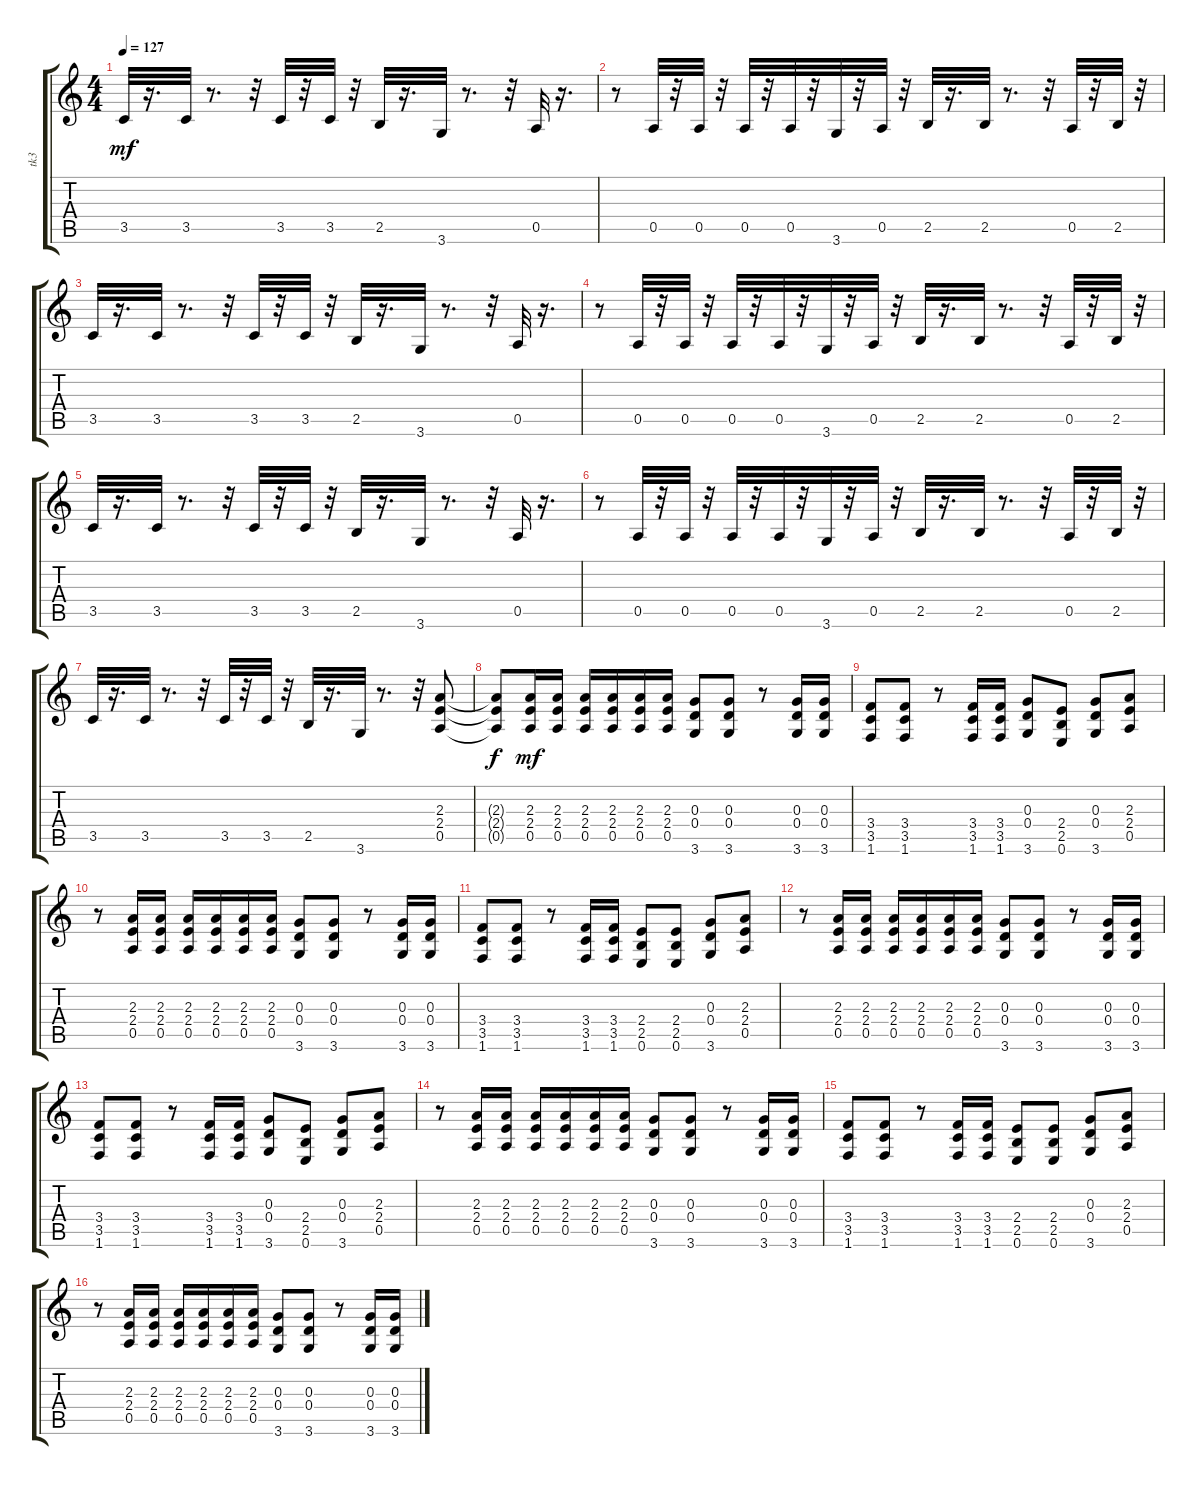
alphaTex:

\track ("tk3" "tk3") {instrument distortionguitar}
\staff {score tabs}
\tuning (E4 B3 G3 D3 A2 E2) {hide}
\ts (4 4)
\tempo 127
\clef g2
\ks c
3.5.32{dy mf} r.16{d} 3.5.32 r.8{d} r.32 3.5.32 r.32 3.5.32 r.32 2.5.32 r.16{d} 3.6.32 r.8{d} r.32 0.5.32 r.16{d} |
r.8 0.5.32 r.32 0.5.32 r.32 0.5.32 r.32 0.5.32 r.32 3.6.32 r.32 0.5.32 r.32 2.5.32 r.16{d} 2.5.32 r.8{d} r.32 0.5.32 r.32 2.5.32 r.32 |
3.5.32 r.16{d} 3.5.32 r.8{d} r.32 3.5.32 r.32 3.5.32 r.32 2.5.32 r.16{d} 3.6.32 r.8{d} r.32 0.5.32 r.16{d} |
r.8 0.5.32 r.32 0.5.32 r.32 0.5.32 r.32 0.5.32 r.32 3.6.32 r.32 0.5.32 r.32 2.5.32 r.16{d} 2.5.32 r.8{d} r.32 0.5.32 r.32 2.5.32 r.32 |
3.5.32 r.16{d} 3.5.32 r.8{d} r.32 3.5.32 r.32 3.5.32 r.32 2.5.32 r.16{d} 3.6.32 r.8{d} r.32 0.5.32 r.16{d} |
r.8 0.5.32 r.32 0.5.32 r.32 0.5.32 r.32 0.5.32 r.32 3.6.32 r.32 0.5.32 r.32 2.5.32 r.16{d} 2.5.32 r.8{d} r.32 0.5.32 r.32 2.5.32 r.32 |
3.5.32 r.16{d} 3.5.32 r.8{d} r.32 3.5.32 r.32 3.5.32 r.32 2.5.32 r.16{d} 3.6.32 r.8{d} r.32 (2.3 2.4 0.5).8 |
(2.3{t} 2.4{t} 0.5{t}).8{dy f} (2.3 2.4 0.5).16{dy mf} (2.3 2.4 0.5).16 (2.3 2.4 0.5).16 (2.3 2.4 0.5).16 (2.3 2.4 0.5).16 (2.3 2.4 0.5).16 (0.3 0.4 3.6).8 (0.3 0.4 3.6).8 r.8 (0.3 0.4 3.6).16 (0.3 0.4 3.6).16 |
(3.4 3.5 1.6).8 (3.4 3.5 1.6).8 r.8 (3.4 3.5 1.6).16 (3.4 3.5 1.6).16 (0.3 0.4 3.6).8 (2.4 2.5 0.6).8 (0.3 0.4 3.6).8 (2.3 2.4 0.5).8 |
r.8 (2.3 2.4 0.5).16 (2.3 2.4 0.5).16 (2.3 2.4 0.5).16 (2.3 2.4 0.5).16 (2.3 2.4 0.5).16 (2.3 2.4 0.5).16 (0.3 0.4 3.6).8 (0.3 0.4 3.6).8 r.8 (0.3 0.4 3.6).16 (0.3 0.4 3.6).16 |
(3.4 3.5 1.6).8 (3.4 3.5 1.6).8 r.8 (3.4 3.5 1.6).16 (3.4 3.5 1.6).16 (2.4 2.5 0.6).8 (2.4 2.5 0.6).8 (0.3 0.4 3.6).8 (2.3 2.4 0.5).8 |
r.8 (2.3 2.4 0.5).16 (2.3 2.4 0.5).16 (2.3 2.4 0.5).16 (2.3 2.4 0.5).16 (2.3 2.4 0.5).16 (2.3 2.4 0.5).16 (0.3 0.4 3.6).8 (0.3 0.4 3.6).8 r.8 (0.3 0.4 3.6).16 (0.3 0.4 3.6).16 |
(3.4 3.5 1.6).8 (3.4 3.5 1.6).8 r.8 (3.4 3.5 1.6).16 (3.4 3.5 1.6).16 (0.3 0.4 3.6).8 (2.4 2.5 0.6).8 (0.3 0.4 3.6).8 (2.3 2.4 0.5).8 |
r.8 (2.3 2.4 0.5).16 (2.3 2.4 0.5).16 (2.3 2.4 0.5).16 (2.3 2.4 0.5).16 (2.3 2.4 0.5).16 (2.3 2.4 0.5).16 (0.3 0.4 3.6).8 (0.3 0.4 3.6).8 r.8 (0.3 0.4 3.6).16 (0.3 0.4 3.6).16 |
(3.4 3.5 1.6).8 (3.4 3.5 1.6).8 r.8 (3.4 3.5 1.6).16 (3.4 3.5 1.6).16 (2.4 2.5 0.6).8 (2.4 2.5 0.6).8 (0.3 0.4 3.6).8 (2.3 2.4 0.5).8 |
r.8 (2.3 2.4 0.5).16 (2.3 2.4 0.5).16 (2.3 2.4 0.5).16 (2.3 2.4 0.5).16 (2.3 2.4 0.5).16 (2.3 2.4 0.5).16 (0.3 0.4 3.6).8 (0.3 0.4 3.6).8 r.8 (0.3 0.4 3.6).16 (0.3 0.4 3.6).16
